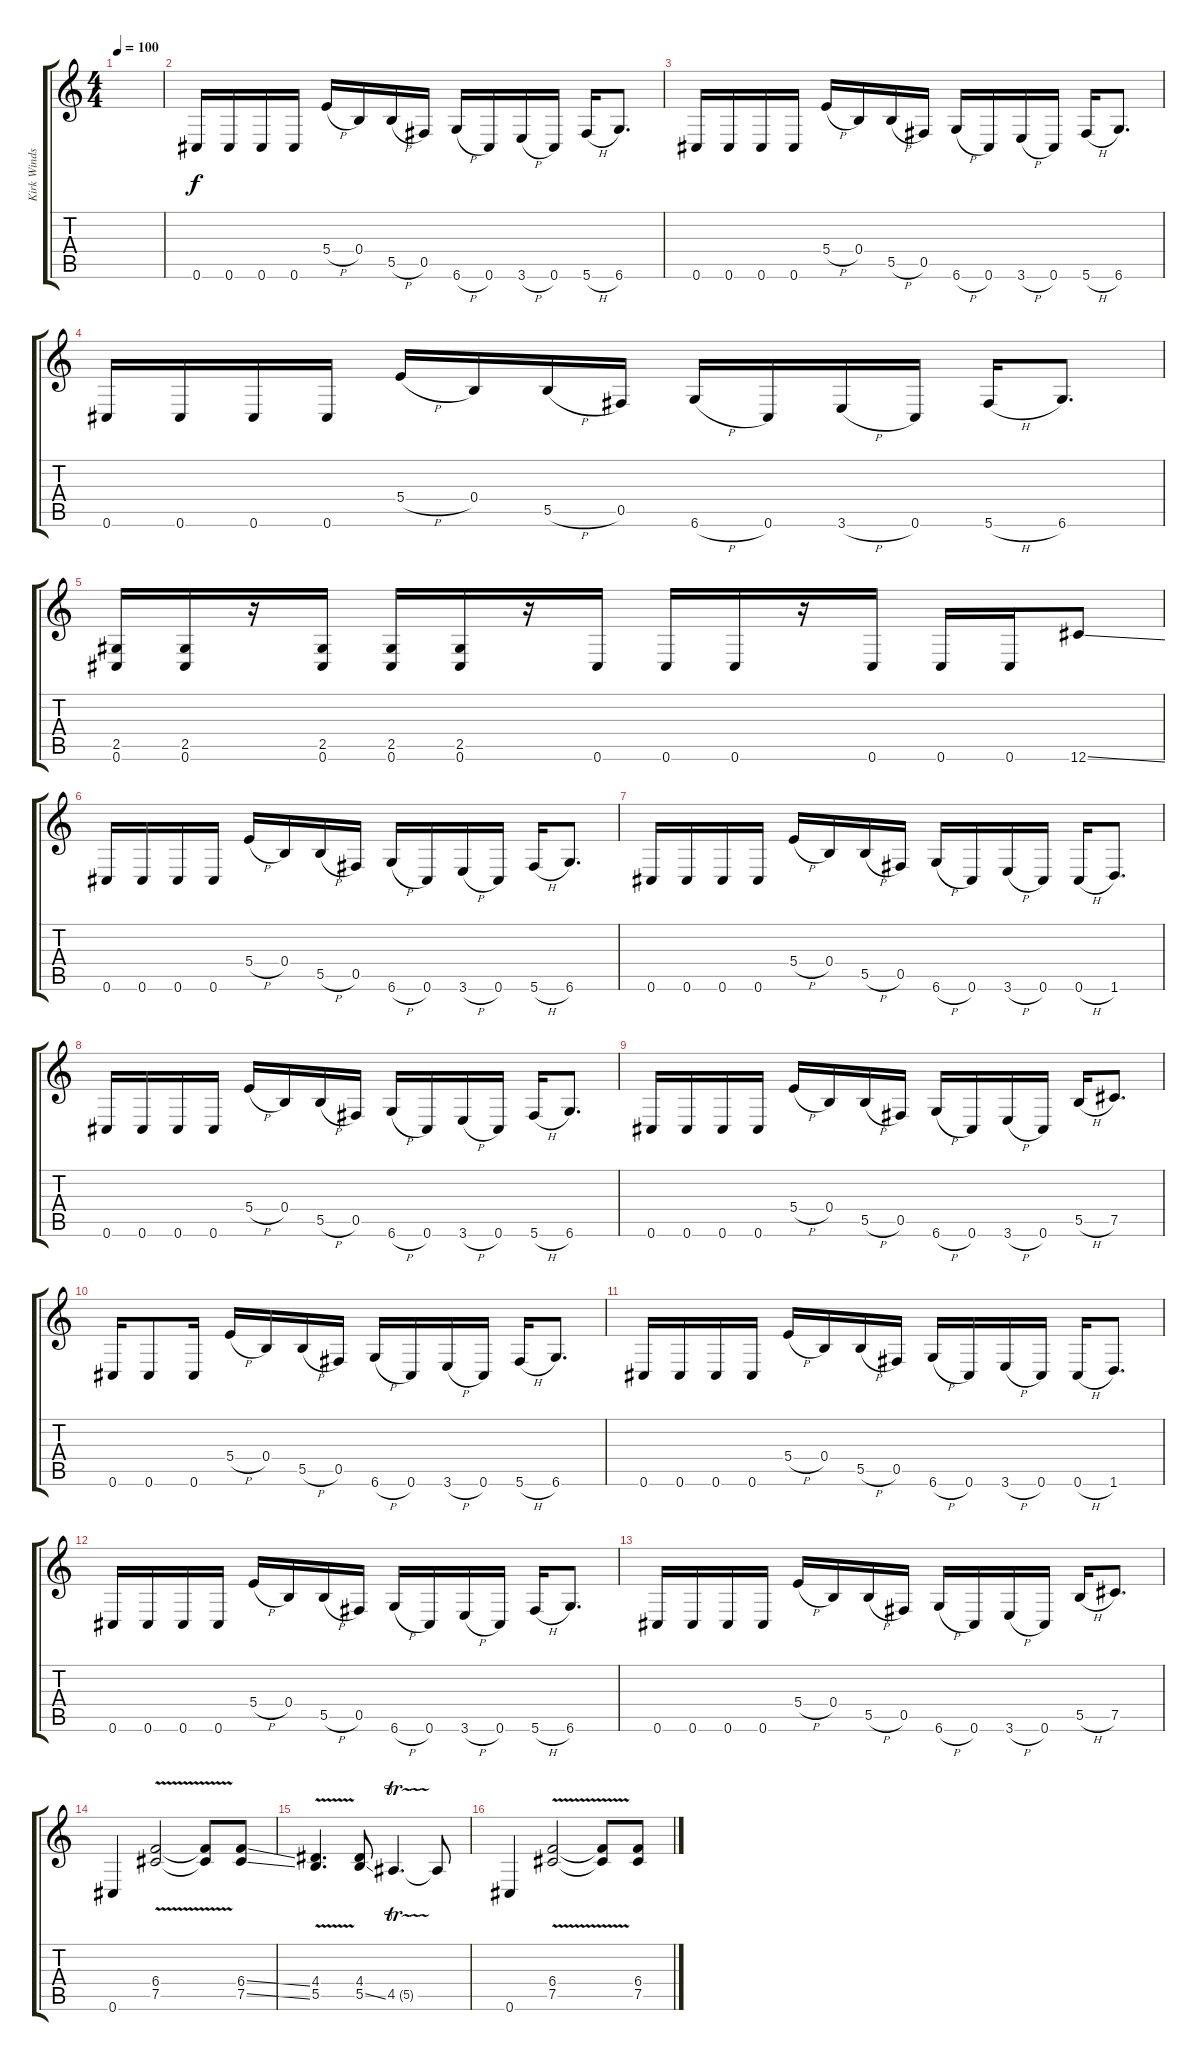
\track ("Kirk Windstein" "Kirk Winds") {instrument overdrivenguitar}
\staff {score tabs}
\tuning (Db4 Ab3 E3 B2 Gb2 Db2) {hide}
\ts (4 4)
\tempo 100
\clef g2
\ks c
|
0.6.16 0.6.16 0.6.16 0.6.16 5.4{h}.16 0.4.16 5.5{h}.16 0.5.16 6.6{h}.16 0.6.16 3.6{h}.16 0.6.16 5.6{h}.16 6.6.8{d} |
0.6.16 0.6.16 0.6.16 0.6.16 5.4{h}.16 0.4.16 5.5{h}.16 0.5.16 6.6{h}.16 0.6.16 3.6{h}.16 0.6.16 5.6{h}.16 6.6.8{d} |
0.6.16 0.6.16 0.6.16 0.6.16 5.4{h}.16 0.4.16 5.5{h}.16 0.5.16 6.6{h}.16 0.6.16 3.6{h}.16 0.6.16 5.6{h}.16 6.6.8{d} |
(2.5 0.6).16 (2.5 0.6).16 r.16 (2.5 0.6).16 (2.5 0.6).16 (2.5 0.6).16 r.16 0.6.16 0.6.16 0.6.16 r.16 0.6.16 0.6.16 0.6.16 12.6{ss}.8 |
0.6.16 0.6.16 0.6.16 0.6.16 5.4{h}.16 0.4.16 5.5{h}.16 0.5.16 6.6{h}.16 0.6.16 3.6{h}.16 0.6.16 5.6{h}.16 6.6.8{d} |
0.6.16 0.6.16 0.6.16 0.6.16 5.4{h}.16 0.4.16 5.5{h}.16 0.5.16 6.6{h}.16 0.6.16 3.6{h}.16 0.6.16 0.6{h}.16 1.6.8{d} |
0.6.16 0.6.16 0.6.16 0.6.16 5.4{h}.16 0.4.16 5.5{h}.16 0.5.16 6.6{h}.16 0.6.16 3.6{h}.16 0.6.16 5.6{h}.16 6.6.8{d} |
0.6.16 0.6.16 0.6.16 0.6.16 5.4{h}.16 0.4.16 5.5{h}.16 0.5.16 6.6{h}.16 0.6.16 3.6{h}.16 0.6.16 5.5{h}.16 7.5.8{d} |
0.6.16 0.6.8 0.6.16 5.4{h}.16 0.4.16 5.5{h}.16 0.5.16 6.6{h}.16 0.6.16 3.6{h}.16 0.6.16 5.6{h}.16 6.6.8{d} |
0.6.16 0.6.16 0.6.16 0.6.16 5.4{h}.16 0.4.16 5.5{h}.16 0.5.16 6.6{h}.16 0.6.16 3.6{h}.16 0.6.16 0.6{h}.16 1.6.8{d} |
0.6.16 0.6.16 0.6.16 0.6.16 5.4{h}.16 0.4.16 5.5{h}.16 0.5.16 6.6{h}.16 0.6.16 3.6{h}.16 0.6.16 5.6{h}.16 6.6.8{d} |
0.6.16 0.6.16 0.6.16 0.6.16 5.4{h}.16 0.4.16 5.5{h}.16 0.5.16 6.6{h}.16 0.6.16 3.6{h}.16 0.6.16 5.5{h}.16 7.5.8{d} |
0.6.4 (6.4{v} 7.5{v}).2 (6.4{t} 7.5{t}).8 (6.4{ss} 7.5{ss}).8 |
(4.4{v} 5.5{v}).4{d} (4.4 5.5{ss}).8 4.5{tr (5 32)}.4{d} 4.5{t}.8 |
0.6.4 (6.4{v} 7.5{v}).2 (6.4{t} 7.5{t}).8 (6.4{ss} 7.5{ss}).8
